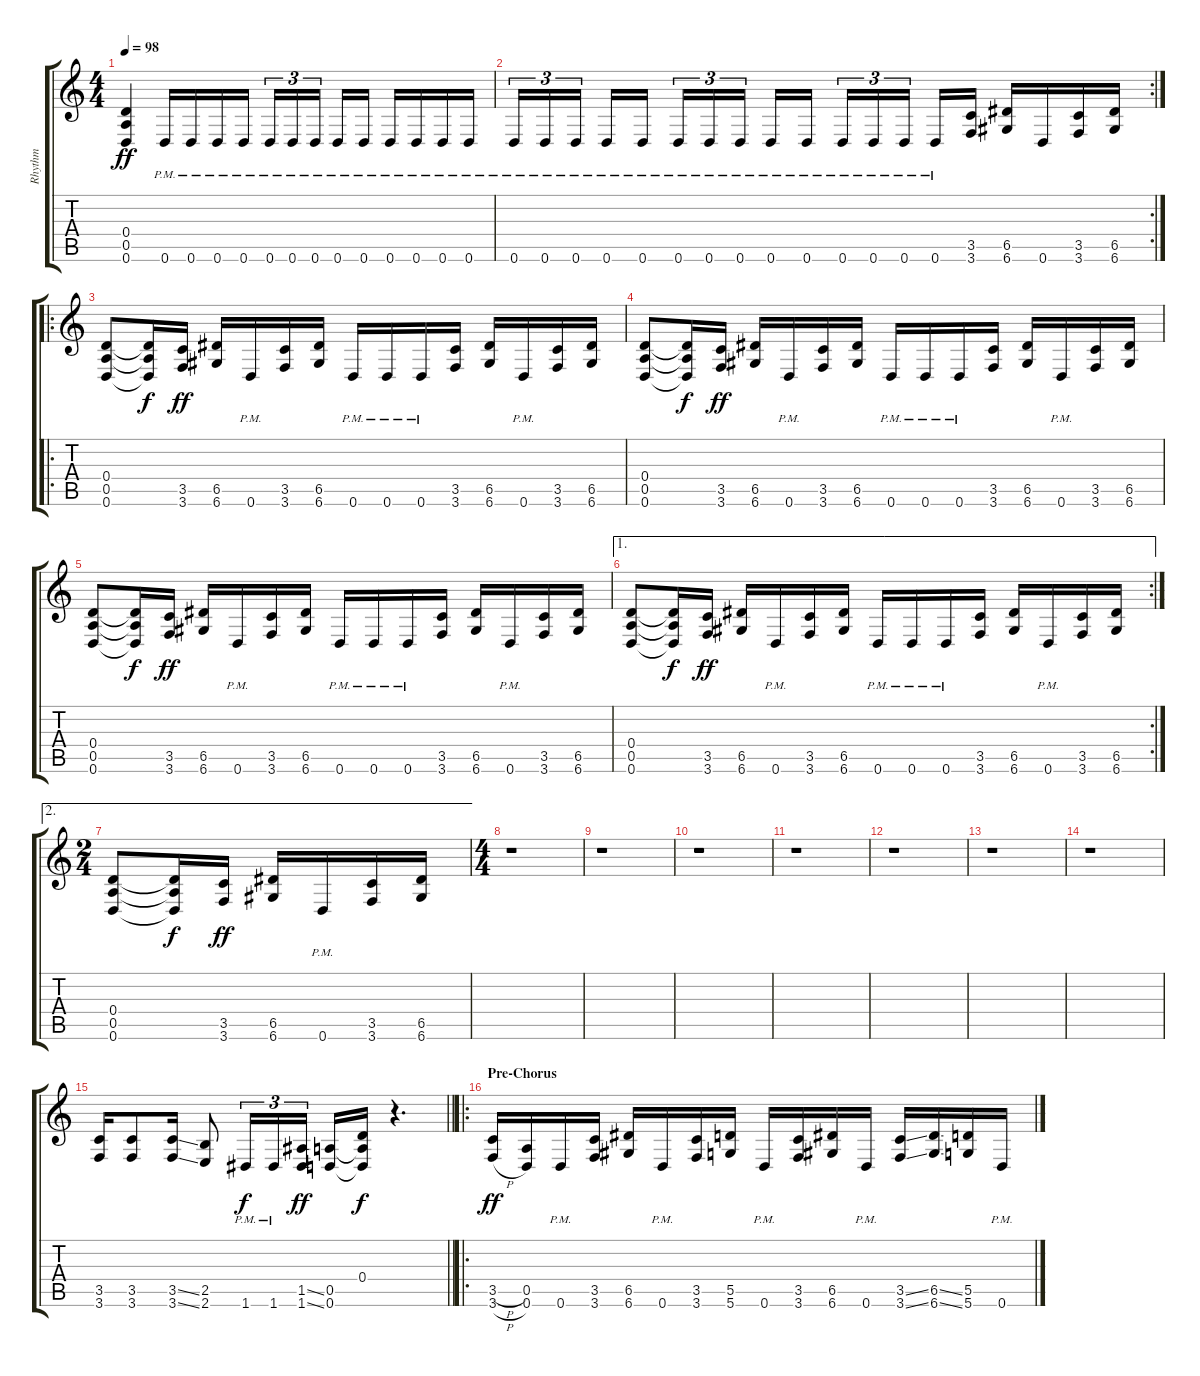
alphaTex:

\track ("Rhythm" "Rhythm") {instrument distortionguitar}
\staff {score tabs}
\tuning (E4 B3 G3 D3 A2 D2) {hide}
\ts (4 4)
\tempo 98
\clef g2
\ks c
(0.4 0.5 0.6).4{dy ff} 0.6{pm}.16 0.6{pm}.16 0.6{pm}.16 0.6{pm}.16 0.6{pm}.16{tu (3 2)} 0.6{pm}.16{tu (3 2)} 0.6{pm}.16{tu (3 2) beam splitsecondary} 0.6{pm}.16 0.6{pm}.16 0.6{pm}.16 0.6{pm}.16 0.6{pm}.16 0.6{pm}.16 |
\rc 2
0.6{pm}.16{tu (3 2)} 0.6{pm}.16{tu (3 2)} 0.6{pm}.16{tu (3 2) beam splitsecondary} 0.6{pm}.16 0.6{pm}.16 0.6{pm}.16{tu (3 2)} 0.6{pm}.16{tu (3 2)} 0.6{pm}.16{tu (3 2) beam splitsecondary} 0.6{pm}.16 0.6{pm}.16 0.6{pm}.16{tu (3 2)} 0.6{pm}.16{tu (3 2)} 0.6{pm}.16{tu (3 2) beam splitsecondary} 0.6{pm}.16 (3.5 3.6).16 (6.5 6.6).16 0.6.16 (3.5 3.6).16 (6.5 6.6).16 |
\ro
(0.4 0.5 0.6).8 (0.4{t} 0.5{t} 0.6{t}).16{dy f} (3.5 3.6).16{dy ff} (6.5 6.6).16 0.6{pm}.16 (3.5 3.6).16 (6.5 6.6).16 0.6{pm}.16 0.6{pm}.16 0.6{pm}.16 (3.5 3.6).16 (6.5 6.6).16 0.6{pm}.16 (3.5 3.6).16 (6.5 6.6).16 |
(0.4 0.5 0.6).8 (0.4{t} 0.5{t} 0.6{t}).16{dy f} (3.5 3.6).16{dy ff} (6.5 6.6).16 0.6{pm}.16 (3.5 3.6).16 (6.5 6.6).16 0.6{pm}.16 0.6{pm}.16 0.6{pm}.16 (3.5 3.6).16 (6.5 6.6).16 0.6{pm}.16 (3.5 3.6).16 (6.5 6.6).16 |
(0.4 0.5 0.6).8 (0.4{t} 0.5{t} 0.6{t}).16{dy f} (3.5 3.6).16{dy ff} (6.5 6.6).16 0.6{pm}.16 (3.5 3.6).16 (6.5 6.6).16 0.6{pm}.16 0.6{pm}.16 0.6{pm}.16 (3.5 3.6).16 (6.5 6.6).16 0.6{pm}.16 (3.5 3.6).16 (6.5 6.6).16 |
\ae 1
\rc 2
(0.4 0.5 0.6).8 (0.4{t} 0.5{t} 0.6{t}).16{dy f} (3.5 3.6).16{dy ff} (6.5 6.6).16 0.6{pm}.16 (3.5 3.6).16 (6.5 6.6).16 0.6{pm}.16 0.6{pm}.16 0.6{pm}.16 (3.5 3.6).16 (6.5 6.6).16 0.6{pm}.16 (3.5 3.6).16 (6.5 6.6).16 |
\ae 2
\ts (2 4)
(0.4 0.5 0.6).8 (0.4{t} 0.5{t} 0.6{t}).16{dy f} (3.5 3.6).16{dy ff} (6.5 6.6).16 0.6{pm}.16 (3.5 3.6).16 (6.5 6.6).16 |
\ts (4 4)
r.1 |
r.1 |
r.1 |
r.1 |
r.1 |
r.1 |
r.1 |
\barLineRight lightlight
(3.5 3.6).16 (3.5 3.6).8 (3.5{ss} 3.6{ss}).16 (2.5 2.6).8 1.6{pm}.16{tu (3 2) dy f} 1.6{pm}.16{tu (3 2)} (1.5{ss} 1.6{ss}).16{tu (3 2) dy ff} (0.5 0.6).16 (0.4 0.5{t} 0.6{t}).16{dy f} r.4{d} |
\ro
\section ("" "Pre-Chorus")
(3.5{h} 3.6{h}).16{dy ff volume 12} (0.5 0.6).16 0.6{pm}.16 (3.5 3.6).16 (6.5 6.6).16 0.6{pm}.16 (3.5 3.6).16 (5.5 5.6).16 0.6{pm}.16 (3.5 3.6).16 (6.5 6.6).16 0.6{pm}.16 (3.5{ss} 3.6{ss}).16 (6.5{ss} 6.6{ss}).16 (5.5 5.6).16 0.6{pm}.16
